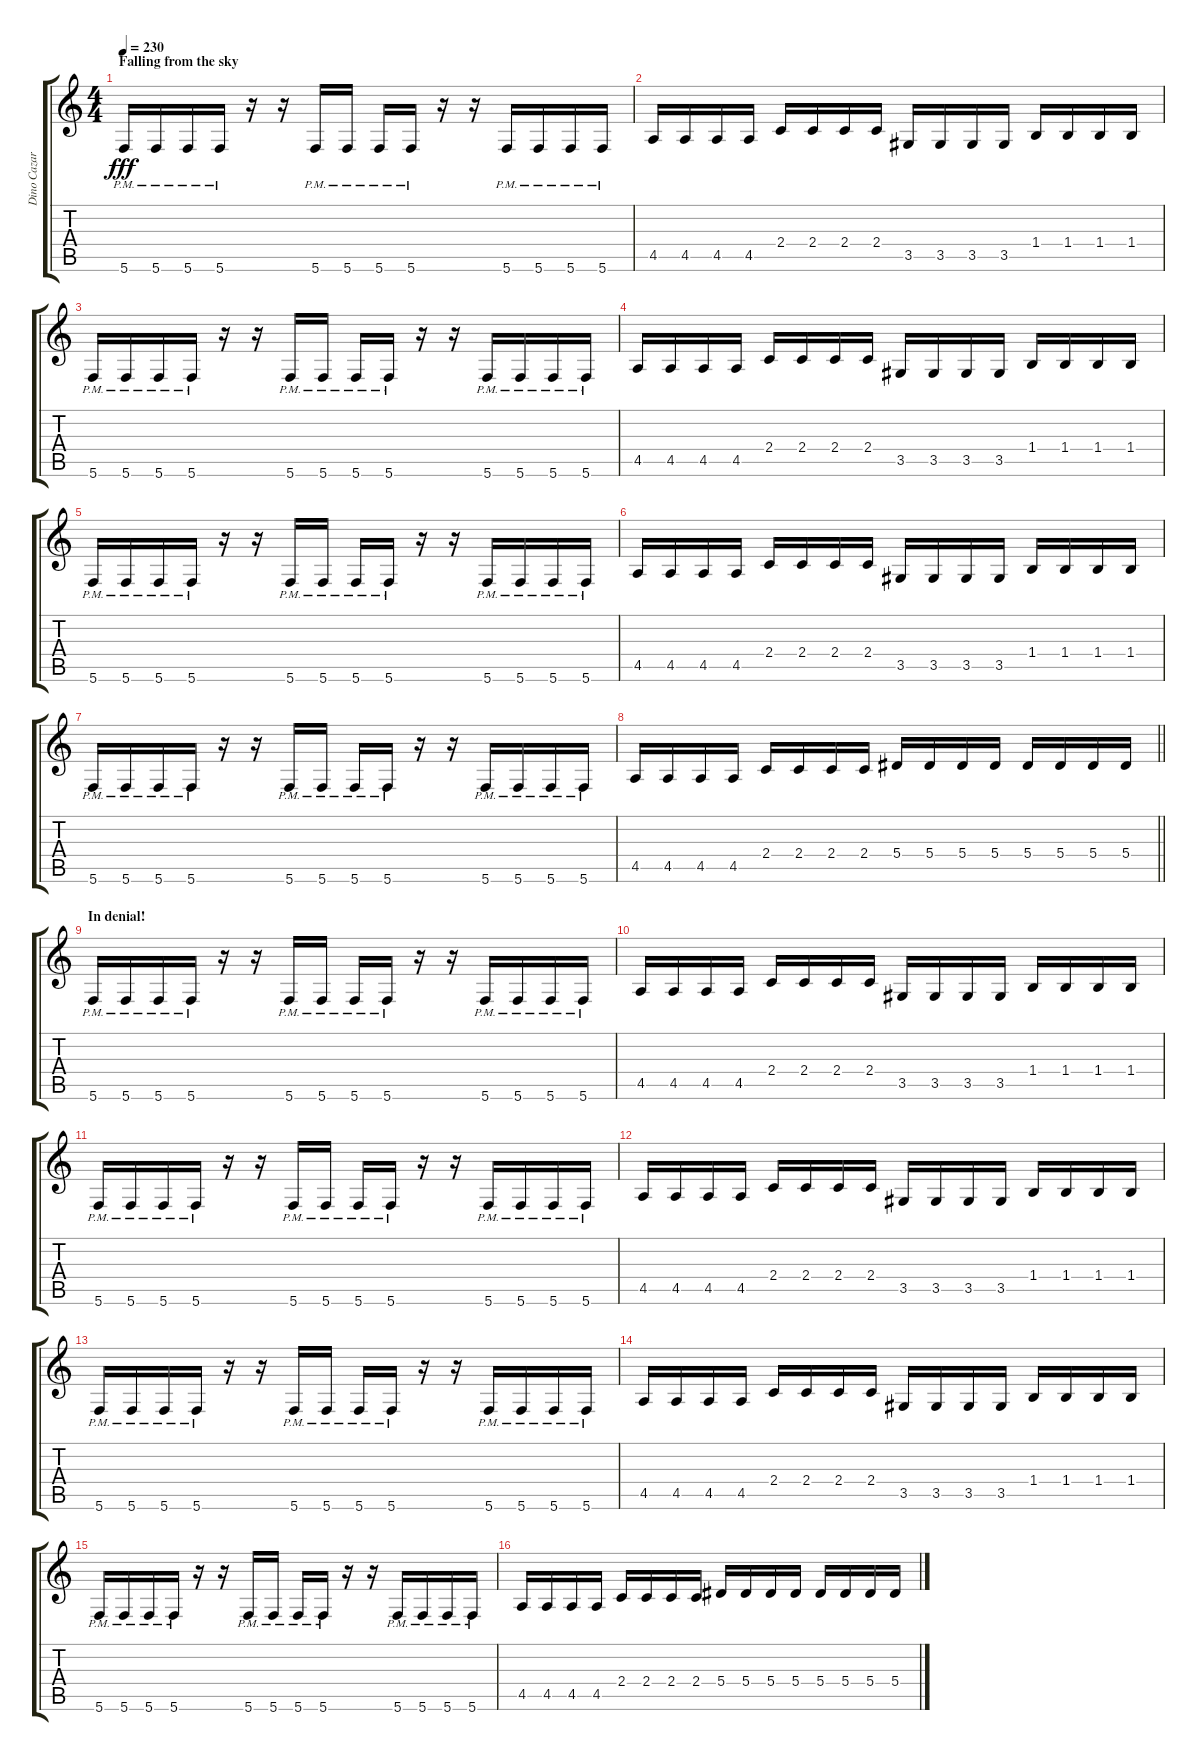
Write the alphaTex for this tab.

\track ("Dino Cazares (Left)" "Dino Cazar") {instrument overdrivenguitar}
\staff {score tabs}
\tuning (C4 G3 Eb3 Bb2 F2 C2) {hide}
\ts (4 4)
\section ("" "Falling from the sky")
\tempo 230
\clef g2
\ks c
5.6{pm}.16{dy fff} 5.6{pm}.16 5.6{pm}.16 5.6{pm}.16 r.16 r.16 5.6{pm}.16 5.6{pm}.16 5.6{pm}.16 5.6{pm}.16 r.16 r.16 5.6{pm}.16 5.6{pm}.16 5.6{pm}.16 5.6{pm}.16 |
4.5.16 4.5.16 4.5.16 4.5.16 2.4.16 2.4.16 2.4.16 2.4.16 3.5.16 3.5.16 3.5.16 3.5.16 1.4.16 1.4.16 1.4.16 1.4.16 |
5.6{pm}.16 5.6{pm}.16 5.6{pm}.16 5.6{pm}.16 r.16 r.16 5.6{pm}.16 5.6{pm}.16 5.6{pm}.16 5.6{pm}.16 r.16 r.16 5.6{pm}.16 5.6{pm}.16 5.6{pm}.16 5.6{pm}.16 |
4.5.16 4.5.16 4.5.16 4.5.16 2.4.16 2.4.16 2.4.16 2.4.16 3.5.16 3.5.16 3.5.16 3.5.16 1.4.16 1.4.16 1.4.16 1.4.16 |
5.6{pm}.16 5.6{pm}.16 5.6{pm}.16 5.6{pm}.16 r.16 r.16 5.6{pm}.16 5.6{pm}.16 5.6{pm}.16 5.6{pm}.16 r.16 r.16 5.6{pm}.16 5.6{pm}.16 5.6{pm}.16 5.6{pm}.16 |
4.5.16 4.5.16 4.5.16 4.5.16 2.4.16 2.4.16 2.4.16 2.4.16 3.5.16 3.5.16 3.5.16 3.5.16 1.4.16 1.4.16 1.4.16 1.4.16 |
5.6{pm}.16 5.6{pm}.16 5.6{pm}.16 5.6{pm}.16 r.16 r.16 5.6{pm}.16 5.6{pm}.16 5.6{pm}.16 5.6{pm}.16 r.16 r.16 5.6{pm}.16 5.6{pm}.16 5.6{pm}.16 5.6{pm}.16 |
\barLineRight lightlight
4.5.16 4.5.16 4.5.16 4.5.16 2.4.16 2.4.16 2.4.16 2.4.16 5.4.16 5.4.16 5.4.16 5.4.16 5.4.16 5.4.16 5.4.16 5.4.16 |
\section ("" "In denial!")
5.6{pm}.16 5.6{pm}.16 5.6{pm}.16 5.6{pm}.16 r.16 r.16 5.6{pm}.16 5.6{pm}.16 5.6{pm}.16 5.6{pm}.16 r.16 r.16 5.6{pm}.16 5.6{pm}.16 5.6{pm}.16 5.6{pm}.16 |
4.5.16 4.5.16 4.5.16 4.5.16 2.4.16 2.4.16 2.4.16 2.4.16 3.5.16 3.5.16 3.5.16 3.5.16 1.4.16 1.4.16 1.4.16 1.4.16 |
5.6{pm}.16 5.6{pm}.16 5.6{pm}.16 5.6{pm}.16 r.16 r.16 5.6{pm}.16 5.6{pm}.16 5.6{pm}.16 5.6{pm}.16 r.16 r.16 5.6{pm}.16 5.6{pm}.16 5.6{pm}.16 5.6{pm}.16 |
4.5.16 4.5.16 4.5.16 4.5.16 2.4.16 2.4.16 2.4.16 2.4.16 3.5.16 3.5.16 3.5.16 3.5.16 1.4.16 1.4.16 1.4.16 1.4.16 |
5.6{pm}.16 5.6{pm}.16 5.6{pm}.16 5.6{pm}.16 r.16 r.16 5.6{pm}.16 5.6{pm}.16 5.6{pm}.16 5.6{pm}.16 r.16 r.16 5.6{pm}.16 5.6{pm}.16 5.6{pm}.16 5.6{pm}.16 |
4.5.16 4.5.16 4.5.16 4.5.16 2.4.16 2.4.16 2.4.16 2.4.16 3.5.16 3.5.16 3.5.16 3.5.16 1.4.16 1.4.16 1.4.16 1.4.16 |
5.6{pm}.16 5.6{pm}.16 5.6{pm}.16 5.6{pm}.16 r.16 r.16 5.6{pm}.16 5.6{pm}.16 5.6{pm}.16 5.6{pm}.16 r.16 r.16 5.6{pm}.16 5.6{pm}.16 5.6{pm}.16 5.6{pm}.16 |
4.5.16 4.5.16 4.5.16 4.5.16 2.4.16 2.4.16 2.4.16 2.4.16 5.4.16 5.4.16 5.4.16 5.4.16 5.4.16 5.4.16 5.4.16 5.4.16
